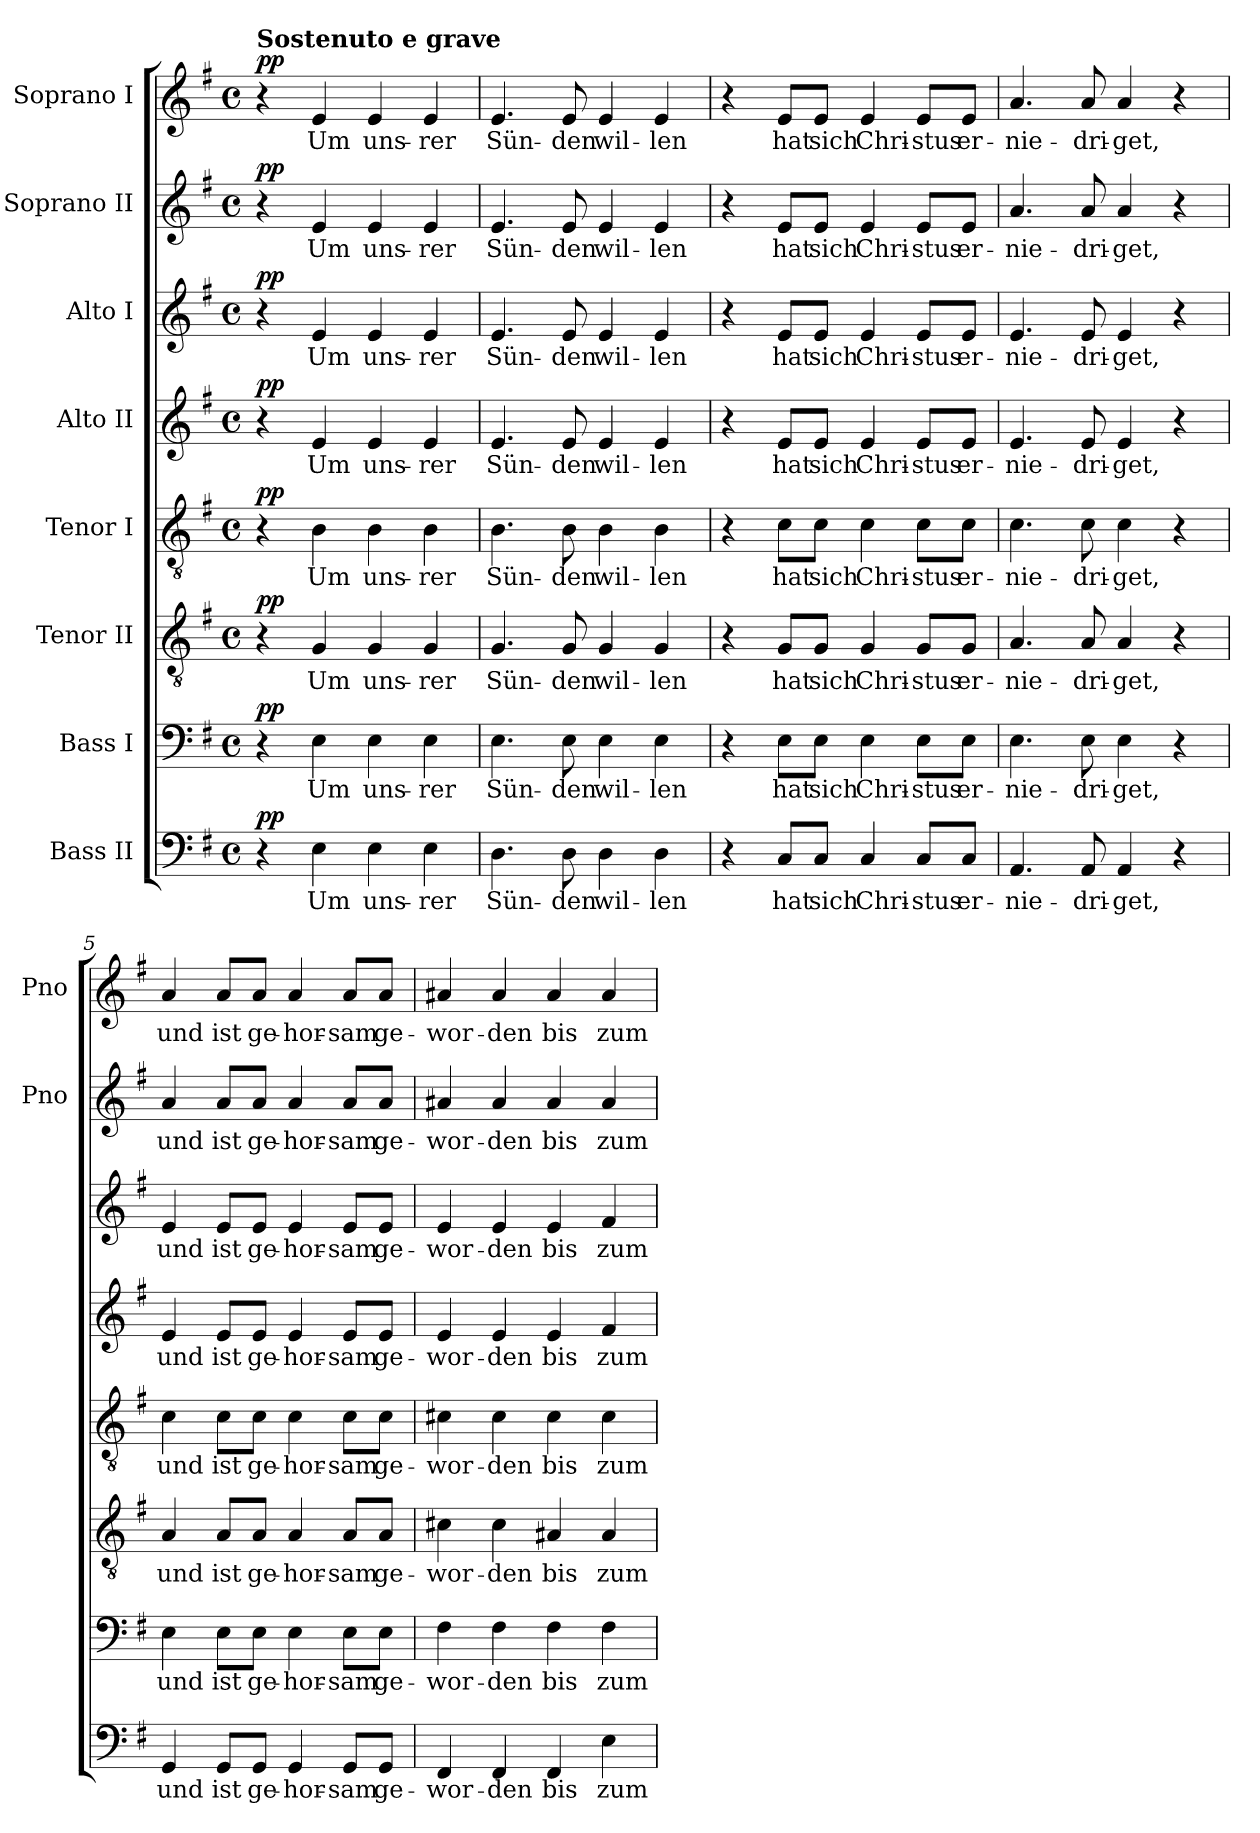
**kern	**text	**dynam	**kern	**text	**dynam	**kern	**text	**dynam	**kern	**text	**dynam	**kern	**text	**dynam	**kern	**text	**dynam	**kern	**text	**dynam	**kern	**text	**dynam
*part8	*part8	*part8	*part7	*part7	*part7	*part6	*part6	*part6	*part5	*part5	*part5	*part4	*part4	*part4	*part3	*part3	*part3	*part2	*part2	*part2	*part1	*part1	*part1
*staff8	*staff8	*staff8	*staff7	*staff7	*staff7	*staff6	*staff6	*staff6	*staff5	*staff5	*staff5	*staff4	*staff4	*staff4	*staff3	*staff3	*staff3	*staff2	*staff2	*staff2	*staff1	*staff1	*staff1
*I"Bass II	*	*	*I"Bass I	*	*	*I"Tenor II	*	*	*I"Tenor I	*	*	*I"Alto II	*	*	*I"Alto I	*	*	*I"Soprano II	*	*	*I"Soprano I	*	*
*	*	*	*	*	*	*	*	*	*	*	*	*	*	*	*	*	*	*I'Pno	*	*	*I'Pno	*	*
*clefF4	*	*	*clefF4	*	*	*clefGv2	*	*	*clefGv2	*	*	*clefG2	*	*	*clefG2	*	*	*clefG2	*	*	*clefG2	*	*
*k[f#]	*	*	*k[f#]	*	*	*k[f#]	*	*	*k[f#]	*	*	*k[f#]	*	*	*k[f#]	*	*	*k[f#]	*	*	*k[f#]	*	*
*e:	*	*	*e:	*	*	*e:	*	*	*e:	*	*	*e:	*	*	*e:	*	*	*e:	*	*	*e:	*	*
*M4/4	*	*	*M4/4	*	*	*M4/4	*	*	*M4/4	*	*	*M4/4	*	*	*M4/4	*	*	*M4/4	*	*	*M4/4	*	*
*met(c)	*	*	*met(c)	*	*	*met(c)	*	*	*met(c)	*	*	*met(c)	*	*	*met(c)	*	*	*met(c)	*	*	*met(c)	*	*
=1	=1	=1	=1	=1	=1	=1	=1	=1	=1	=1	=1	=1	=1	=1	=1	=1	=1	=1	=1	=1	=1	=1	=1
!	!	!	!	!	!	!	!	!	!	!	!	!	!	!	!	!	!	!	!	!	!LO:TX:a:B:t=Sostenuto e grave	!	!
!	!	!LO:DY:b	!	!	!LO:DY:b	!	!	!LO:DY:b	!	!	!LO:DY:b	!	!	!LO:DY:b	!	!	!LO:DY:b	!	!	!LO:DY:b	!	!	!LO:DY:b
4r	.	pp	4r	.	pp	4r	.	pp	4r	.	pp	4r	.	pp	4r	.	pp	4r	.	pp	4r	.	pp
!	!LO:LY:b	!	!	!LO:LY:b	!	!	!LO:LY:b	!	!	!LO:LY:b	!	!	!LO:LY:b	!	!	!LO:LY:b	!	!	!LO:LY:b	!	!	!LO:LY:b	!
4E\	Um	.	4E\	Um	.	4G/	Um	.	4B\	Um	.	4e/	Um	.	4e/	Um	.	4e/	Um	.	4e/	Um	.
!	!LO:LY:b	!	!	!LO:LY:b	!	!	!LO:LY:b	!	!	!LO:LY:b	!	!	!LO:LY:b	!	!	!LO:LY:b	!	!	!LO:LY:b	!	!	!LO:LY:b	!
4E\	uns-	.	4E\	uns-	.	4G/	uns-	.	4B\	uns-	.	4e/	uns-	.	4e/	uns-	.	4e/	uns-	.	4e/	uns-	.
!	!LO:LY:b	!	!	!LO:LY:b	!	!	!LO:LY:b	!	!	!LO:LY:b	!	!	!LO:LY:b	!	!	!LO:LY:b	!	!	!LO:LY:b	!	!	!LO:LY:b	!
4E\	-rer	.	4E\	-rer	.	4G/	-rer	.	4B\	-rer	.	4e/	-rer	.	4e/	-rer	.	4e/	-rer	.	4e/	-rer	.
=2	=2	=2	=2	=2	=2	=2	=2	=2	=2	=2	=2	=2	=2	=2	=2	=2	=2	=2	=2	=2	=2	=2	=2
!	!LO:LY:b	!	!	!LO:LY:b	!	!	!LO:LY:b	!	!	!LO:LY:b	!	!	!LO:LY:b	!	!	!LO:LY:b	!	!	!LO:LY:b	!	!	!LO:LY:b	!
4.D\	Sün-	.	4.E\	Sün-	.	4.G/	Sün-	.	4.B\	Sün-	.	4.e/	Sün-	.	4.e/	Sün-	.	4.e/	Sün-	.	4.e/	Sün-	.
!	!LO:LY:b	!	!	!LO:LY:b	!	!	!LO:LY:b	!	!	!LO:LY:b	!	!	!LO:LY:b	!	!	!LO:LY:b	!	!	!LO:LY:b	!	!	!LO:LY:b	!
8D\	-den	.	8E\	-den	.	8G/	-den	.	8B\	-den	.	8e/	-den	.	8e/	-den	.	8e/	-den	.	8e/	-den	.
!	!LO:LY:b	!	!	!LO:LY:b	!	!	!LO:LY:b	!	!	!LO:LY:b	!	!	!LO:LY:b	!	!	!LO:LY:b	!	!	!LO:LY:b	!	!	!LO:LY:b	!
4D\	wil-	.	4E\	wil-	.	4G/	wil-	.	4B\	wil-	.	4e/	wil-	.	4e/	wil-	.	4e/	wil-	.	4e/	wil-	.
!	!LO:LY:b	!	!	!LO:LY:b	!	!	!LO:LY:b	!	!	!LO:LY:b	!	!	!LO:LY:b	!	!	!LO:LY:b	!	!	!LO:LY:b	!	!	!LO:LY:b	!
4D\	-len	.	4E\	-len	.	4G/	-len	.	4B\	-len	.	4e/	-len	.	4e/	-len	.	4e/	-len	.	4e/	-len	.
=3	=3	=3	=3	=3	=3	=3	=3	=3	=3	=3	=3	=3	=3	=3	=3	=3	=3	=3	=3	=3	=3	=3	=3
4r	.	.	4r	.	.	4r	.	.	4r	.	.	4r	.	.	4r	.	.	4r	.	.	4r	.	.
!	!LO:LY:b	!	!	!LO:LY:b	!	!	!LO:LY:b	!	!	!LO:LY:b	!	!	!LO:LY:b	!	!	!LO:LY:b	!	!	!LO:LY:b	!	!	!LO:LY:b	!
8C/L	hat	.	8E\L	hat	.	8G/L	hat	.	8c\L	hat	.	8e/L	hat	.	8e/L	hat	.	8e/L	hat	.	8e/L	hat	.
!	!LO:LY:b	!	!	!LO:LY:b	!	!	!LO:LY:b	!	!	!LO:LY:b	!	!	!LO:LY:b	!	!	!LO:LY:b	!	!	!LO:LY:b	!	!	!LO:LY:b	!
8C/J	sich	.	8E\J	sich	.	8G/J	sich	.	8c\J	sich	.	8e/J	sich	.	8e/J	sich	.	8e/J	sich	.	8e/J	sich	.
!	!LO:LY:b	!	!	!LO:LY:b	!	!	!LO:LY:b	!	!	!LO:LY:b	!	!	!LO:LY:b	!	!	!LO:LY:b	!	!	!LO:LY:b	!	!	!LO:LY:b	!
4C/	Chri-	.	4E\	Chri-	.	4G/	Chri-	.	4c\	Chri-	.	4e/	Chri-	.	4e/	Chri-	.	4e/	Chri-	.	4e/	Chri-	.
!	!LO:LY:b	!	!	!LO:LY:b	!	!	!LO:LY:b	!	!	!LO:LY:b	!	!	!LO:LY:b	!	!	!LO:LY:b	!	!	!LO:LY:b	!	!	!LO:LY:b	!
8C/L	-stus	.	8E\L	-stus	.	8G/L	-stus	.	8c\L	-stus	.	8e/L	-stus	.	8e/L	-stus	.	8e/L	-stus	.	8e/L	-stus	.
!	!LO:LY:b	!	!	!LO:LY:b	!	!	!LO:LY:b	!	!	!LO:LY:b	!	!	!LO:LY:b	!	!	!LO:LY:b	!	!	!LO:LY:b	!	!	!LO:LY:b	!
8C/J	er-	.	8E\J	er-	.	8G/J	er-	.	8c\J	er-	.	8e/J	er-	.	8e/J	er-	.	8e/J	er-	.	8e/J	er-	.
=4	=4	=4	=4	=4	=4	=4	=4	=4	=4	=4	=4	=4	=4	=4	=4	=4	=4	=4	=4	=4	=4	=4	=4
!	!LO:LY:b	!	!	!LO:LY:b	!	!	!LO:LY:b	!	!	!LO:LY:b	!	!	!LO:LY:b	!	!	!LO:LY:b	!	!	!LO:LY:b	!	!	!LO:LY:b	!
4.AA/	-nie-	.	4.E\	-nie-	.	4.A/	-nie-	.	4.c\	-nie-	.	4.e/	-nie-	.	4.e/	-nie-	.	4.a/	-nie-	.	4.a/	-nie-	.
!	!LO:LY:b	!	!	!LO:LY:b	!	!	!LO:LY:b	!	!	!LO:LY:b	!	!	!LO:LY:b	!	!	!LO:LY:b	!	!	!LO:LY:b	!	!	!LO:LY:b	!
8AA/	-dri-	.	8E\	-dri-	.	8A/	-dri-	.	8c\	-dri-	.	8e/	-dri-	.	8e/	-dri-	.	8a/	-dri-	.	8a/	-dri-	.
!	!LO:LY:b	!	!	!LO:LY:b	!	!	!LO:LY:b	!	!	!LO:LY:b	!	!	!LO:LY:b	!	!	!LO:LY:b	!	!	!LO:LY:b	!	!	!LO:LY:b	!
4AA/	-get,	.	4E\	-get,	.	4A/	-get,	.	4c\	-get,	.	4e/	-get,	.	4e/	-get,	.	4a/	-get,	.	4a/	-get,	.
4r	.	.	4r	.	.	4r	.	.	4r	.	.	4r	.	.	4r	.	.	4r	.	.	4r	.	.
!!LO:PB:g=z
=5	=5	=5	=5	=5	=5	=5	=5	=5	=5	=5	=5	=5	=5	=5	=5	=5	=5	=5	=5	=5	=5	=5	=5
!	!LO:LY:b	!	!	!LO:LY:b	!	!	!LO:LY:b	!	!	!LO:LY:b	!	!	!LO:LY:b	!	!	!LO:LY:b	!	!	!LO:LY:b	!	!	!LO:LY:b	!
4GG/	und	.	4E\	und	.	4A/	und	.	4c\	und	.	4e/	und	.	4e/	und	.	4a/	und	.	4a/	und	.
!	!LO:LY:b	!	!	!LO:LY:b	!	!	!LO:LY:b	!	!	!LO:LY:b	!	!	!LO:LY:b	!	!	!LO:LY:b	!	!	!LO:LY:b	!	!	!LO:LY:b	!
8GG/L	ist	.	8E\L	ist	.	8A/L	ist	.	8c\L	ist	.	8e/L	ist	.	8e/L	ist	.	8a/L	ist	.	8a/L	ist	.
!	!LO:LY:b	!	!	!LO:LY:b	!	!	!LO:LY:b	!	!	!LO:LY:b	!	!	!LO:LY:b	!	!	!LO:LY:b	!	!	!LO:LY:b	!	!	!LO:LY:b	!
8GG/J	ge-	.	8E\J	ge-	.	8A/J	ge-	.	8c\J	ge-	.	8e/J	ge-	.	8e/J	ge-	.	8a/J	ge-	.	8a/J	ge-	.
!	!LO:LY:b	!	!	!LO:LY:b	!	!	!LO:LY:b	!	!	!LO:LY:b	!	!	!LO:LY:b	!	!	!LO:LY:b	!	!	!LO:LY:b	!	!	!LO:LY:b	!
4GG/	-hor-	.	4E\	-hor-	.	4A/	-hor-	.	4c\	-hor-	.	4e/	-hor-	.	4e/	-hor-	.	4a/	-hor-	.	4a/	-hor-	.
!	!LO:LY:b	!	!	!LO:LY:b	!	!	!LO:LY:b	!	!	!LO:LY:b	!	!	!LO:LY:b	!	!	!LO:LY:b	!	!	!LO:LY:b	!	!	!LO:LY:b	!
8GG/L	-sam	.	8E\L	-sam	.	8A/L	-sam	.	8c\L	-sam	.	8e/L	-sam	.	8e/L	-sam	.	8a/L	-sam	.	8a/L	-sam	.
!	!LO:LY:b	!	!	!LO:LY:b	!	!	!LO:LY:b	!	!	!LO:LY:b	!	!	!LO:LY:b	!	!	!LO:LY:b	!	!	!LO:LY:b	!	!	!LO:LY:b	!
8GG/J	ge-	.	8E\J	ge-	.	8A/J	ge-	.	8c\J	ge-	.	8e/J	ge-	.	8e/J	ge-	.	8a/J	ge-	.	8a/J	ge-	.
!!LO:PB:g=z
=6	=6	=6	=6	=6	=6	=6	=6	=6	=6	=6	=6	=6	=6	=6	=6	=6	=6	=6	=6	=6	=6	=6	=6
!	!LO:LY:b	!	!	!LO:LY:b	!	!	!LO:LY:b	!	!	!LO:LY:b	!	!	!LO:LY:b	!	!	!LO:LY:b	!	!	!LO:LY:b	!	!	!LO:LY:b	!
4FF#/	­wor-	.	4F#\	­wor-	.	4c#X\	­wor-	.	4c#X\	­wor-	.	4e/	­wor-	.	4e/	­wor-	.	4a#X/	­wor-	.	4a#X/	­wor-	.
!	!LO:LY:b	!	!	!LO:LY:b	!	!	!LO:LY:b	!	!	!LO:LY:b	!	!	!LO:LY:b	!	!	!LO:LY:b	!	!	!LO:LY:b	!	!	!LO:LY:b	!
4FF#/	-den	.	4F#\	-den	.	4c#\	-den	.	4c#\	-den	.	4e/	-den	.	4e/	-den	.	4a#/	-den	.	4a#/	-den	.
!	!LO:LY:b	!	!	!LO:LY:b	!	!	!LO:LY:b	!	!	!LO:LY:b	!	!	!LO:LY:b	!	!	!LO:LY:b	!	!	!LO:LY:b	!	!	!LO:LY:b	!
4FF#/	bis	.	4F#\	bis	.	4A#X/	bis	.	4c#\	bis	.	4e/	bis	.	4e/	bis	.	4a#/	bis	.	4a#/	bis	.
!	!LO:LY:b	!	!	!LO:LY:b	!	!	!LO:LY:b	!	!	!LO:LY:b	!	!	!LO:LY:b	!	!	!LO:LY:b	!	!	!LO:LY:b	!	!	!LO:LY:b	!
4E\	zum	.	4F#\	zum	.	4A#/	zum	.	4c#\	zum	.	4f#/	zum	.	4f#/	zum	.	4a#/	zum	.	4a#/	zum	.
=	=	=	=	=	=	=	=	=	=	=	=	=	=	=	=	=	=	=	=	=	=	=	=
*-	*-	*-	*-	*-	*-	*-	*-	*-	*-	*-	*-	*-	*-	*-	*-	*-	*-	*-	*-	*-	*-	*-	*-
